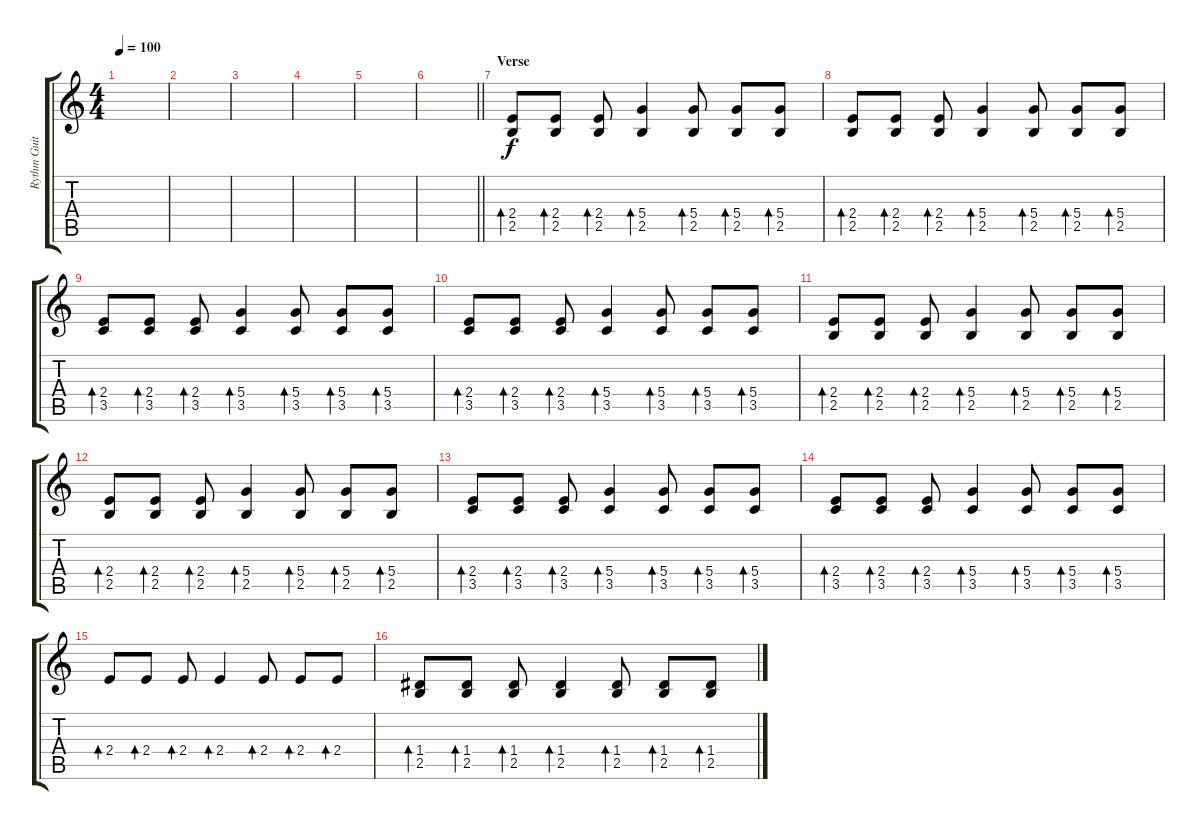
\track ("Rythm Guitar" "Rythm Guit") {instrument electricguitarmuted}
\staff {score tabs}
\tuning (E4 B3 G3 D3 A2 E2) {hide}
\ts (4 4)
\tempo 100
\clef g2
\ks c
|
|
|
|
|
\barLineRight lightlight
|
\section ("" "Verse")
(2.4 2.5).8{bd 60} (2.4 2.5).8{bd 60} (2.4 2.5).8{bd 60} (5.4 2.5).4{bd 60} (5.4 2.5).8{bd 60} (5.4 2.5).8{bd 60} (5.4 2.5).8{bd 60} |
(2.4 2.5).8{bd 60} (2.4 2.5).8{bd 60} (2.4 2.5).8{bd 60} (5.4 2.5).4{bd 60} (5.4 2.5).8{bd 60} (5.4 2.5).8{bd 60} (5.4 2.5).8{bd 60} |
(2.4 3.5).8{bd 60} (2.4 3.5).8{bd 60} (2.4 3.5).8{bd 60} (5.4 3.5).4{bd 60} (5.4 3.5).8{bd 60} (5.4 3.5).8{bd 60} (5.4 3.5).8{bd 60} |
(2.4 3.5).8{bd 60} (2.4 3.5).8{bd 60} (2.4 3.5).8{bd 60} (5.4 3.5).4{bd 60} (5.4 3.5).8{bd 60} (5.4 3.5).8{bd 60} (5.4 3.5).8{bd 60} |
(2.4 2.5).8{bd 60} (2.4 2.5).8{bd 60} (2.4 2.5).8{bd 60} (5.4 2.5).4{bd 60} (5.4 2.5).8{bd 60} (5.4 2.5).8{bd 60} (5.4 2.5).8{bd 60} |
(2.4 2.5).8{bd 60} (2.4 2.5).8{bd 60} (2.4 2.5).8{bd 60} (5.4 2.5).4{bd 60} (5.4 2.5).8{bd 60} (5.4 2.5).8{bd 60} (5.4 2.5).8{bd 60} |
(2.4 3.5).8{bd 60} (2.4 3.5).8{bd 60} (2.4 3.5).8{bd 60} (5.4 3.5).4{bd 60} (5.4 3.5).8{bd 60} (5.4 3.5).8{bd 60} (5.4 3.5).8{bd 60} |
(2.4 3.5).8{bd 60} (2.4 3.5).8{bd 60} (2.4 3.5).8{bd 60} (5.4 3.5).4{bd 60} (5.4 3.5).8{bd 60} (5.4 3.5).8{bd 60} (5.4 3.5).8{bd 60} |
2.4.8{bd 60} 2.4.8{bd 60} 2.4.8{bd 60} 2.4.4{bd 60} 2.4.8{bd 60} 2.4.8{bd 60} 2.4.8{bd 60} |
(1.4 2.5).8{bd 60} (1.4 2.5).8{bd 60} (1.4 2.5).8{bd 60} (1.4 2.5).4{bd 60} (1.4 2.5).8{bd 60} (1.4 2.5).8{bd 60} (1.4 2.5).8{bd 60}
